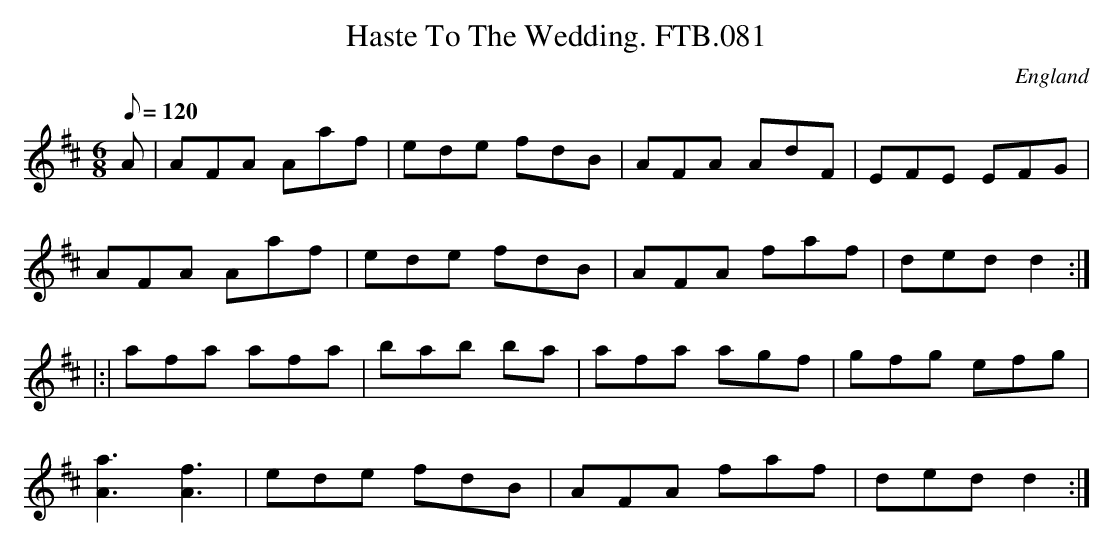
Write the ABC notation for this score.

X:1
T:Haste To The Wedding. FTB.081
M:6/8
L:1/8
Q:120
O:England
K:D major
A|AFA Aaf|ede fdB|AFA AdF|EFE EFG|
AFA Aaf|ede fdB|AFA faf|ded d2:|
|:|afa afa|bab ba|afa agf|gfg efg|
[A3a3] [A3f3]|ede fdB|AFA faf|ded d2:|
